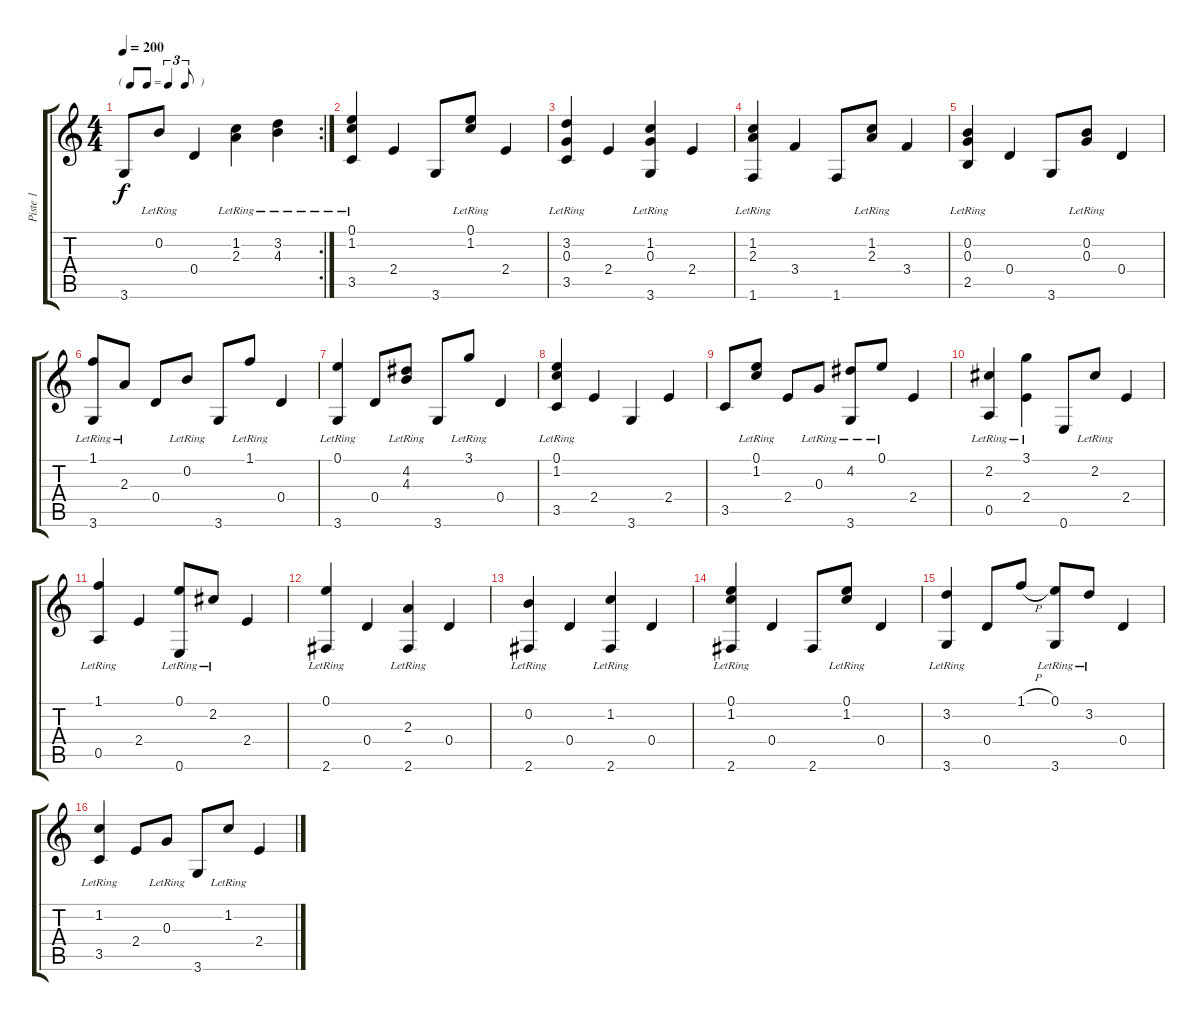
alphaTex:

\track ("Piste 1" "Piste 1") {instrument acousticguitarnylon}
\staff {score tabs}
\tuning (E4 B3 G3 D3 A2 E2) {hide}
\rc 2
\ts (4 4)
\tf triplet8th
\tempo 200
\clef g2
\ks c
3.6.8{dy f} 0.2{lr}.8 0.4.4 (1.2{lr} 2.3{lr}).4 (3.2{lr} 4.3{lr}).4 |
(0.1{lr} 1.2{lr} 3.5).4 2.4.4 3.6.8 (0.1{lr} 1.2{lr}).8 2.4.4 |
(3.2{lr} 0.3{lr} 3.5).4 2.4.4 (1.2{lr} 0.3{lr} 3.6).4 2.4.4 |
(1.2{lr} 2.3{lr} 1.6).4 3.4.4 1.6.8 (1.2{lr} 2.3{lr}).8 3.4.4 |
(0.2{lr} 0.3{lr} 2.5).4 0.4.4 3.6.8 (0.2{lr} 0.3{lr}).8 0.4.4 |
(1.1{lr} 3.6).8 2.3{lr}.8 0.4.8 0.2{lr}.8 3.6.8 1.1{lr}.8 0.4.4 |
(0.1{lr} 3.6).4 0.4.8 (4.2 4.3{lr}).8 3.6.8 3.1{lr}.8 0.4.4 |
(0.1{lr} 1.2{lr} 3.5).4 2.4.4 3.6.4 2.4.4 |
3.5.8 (0.1{lr} 1.2{lr}).8 2.4.8 0.3{lr}.8 (4.2{lr} 3.6).8 0.1{lr}.8 2.4.4 |
(2.2{lr} 0.5).4 (3.1{lr} 2.4).4 0.6.8 2.2{lr}.8 2.4.4 |
(1.1{lr} 0.5).4 2.4.4 (0.1{lr} 0.6).8 2.2{lr}.8 2.4.4 |
(0.1{lr} 2.6).4 0.4.4 (2.3{lr} 2.6).4 0.4.4 |
(0.2{lr} 2.6).4 0.4.4 (1.2{lr} 2.6).4 0.4.4 |
(0.1{lr} 1.2{lr} 2.6).4 0.4.4 2.6.8 (0.1{lr} 1.2{lr}).8 0.4.4 |
(3.2{lr} 3.6).4 0.4.8 1.1{h}.8 (0.1{lr} 3.6).8 3.2{lr}.8 0.4.4 |
(1.2{lr} 3.5).4 2.4.8 0.3{lr}.8 3.6.8 1.2{lr}.8 2.4.4
